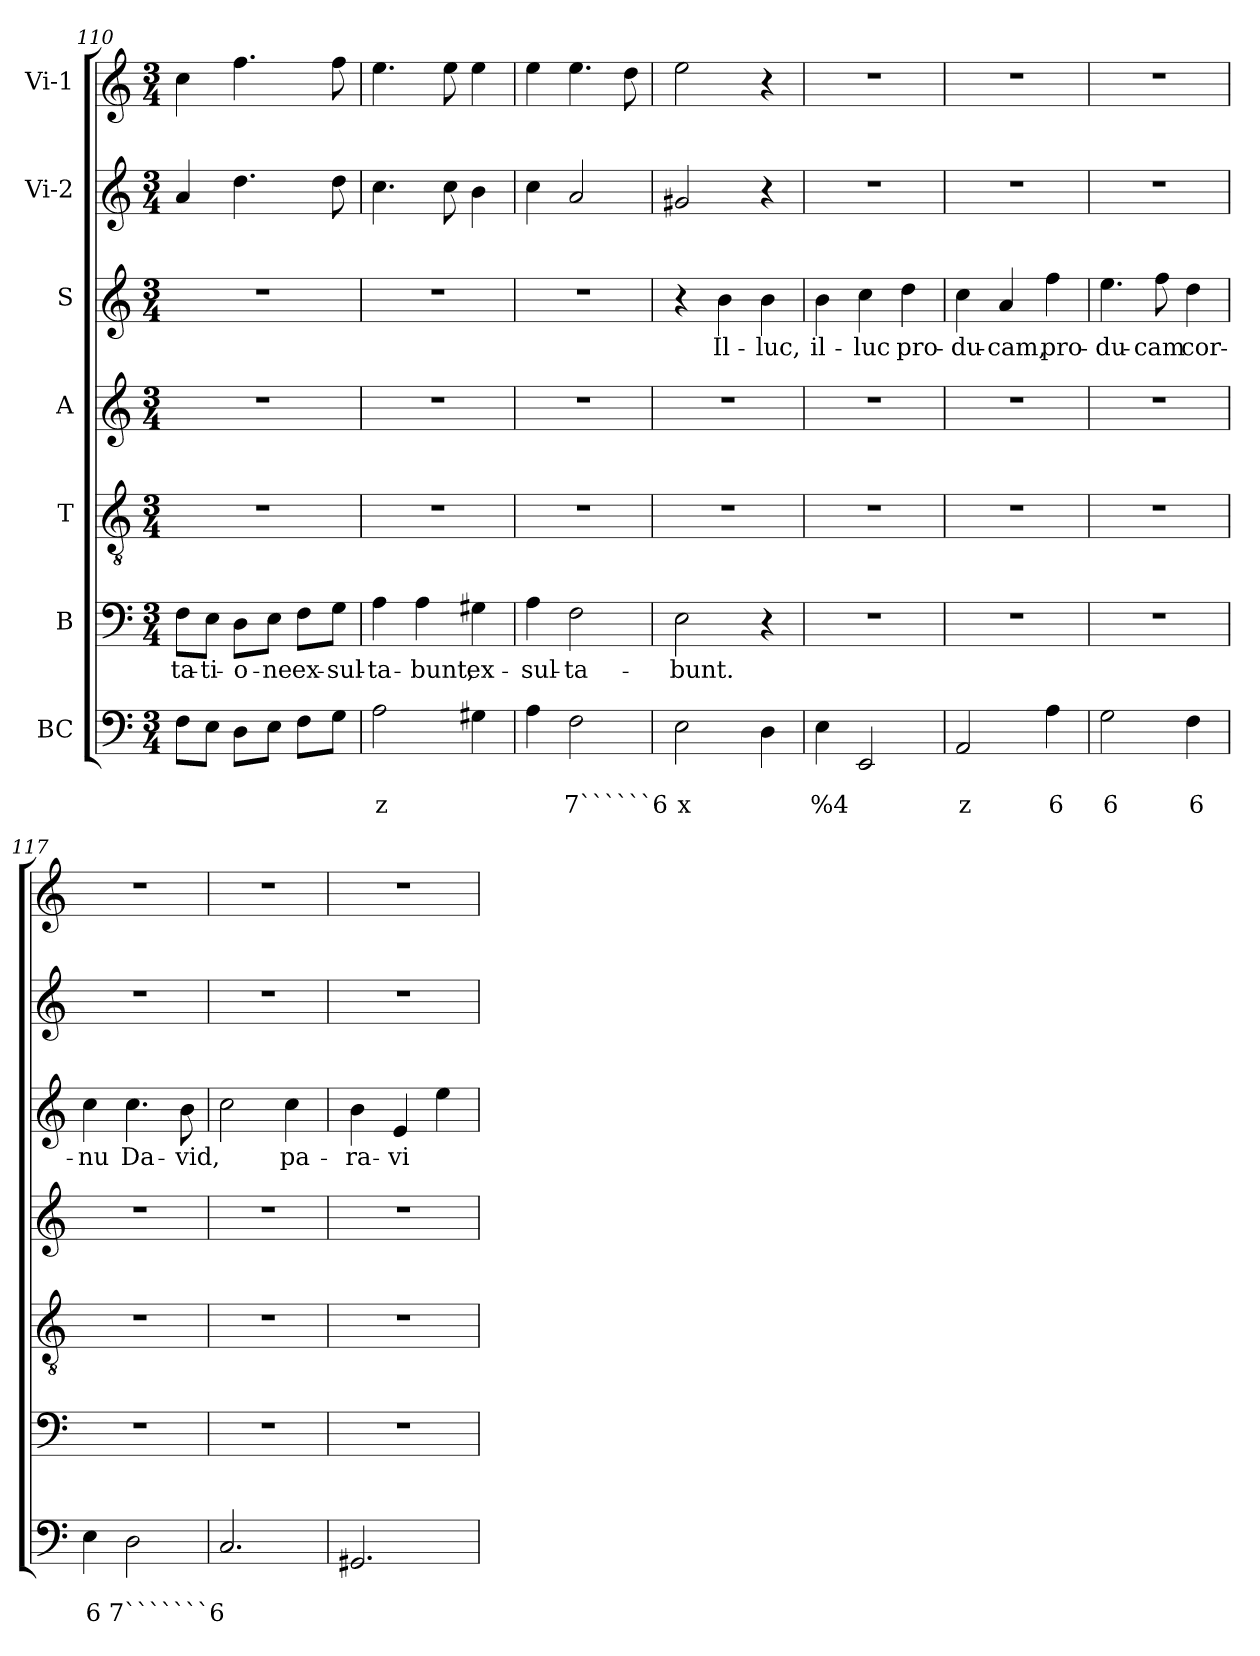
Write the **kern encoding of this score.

**kern	**text	**text	**kern	**text	**kern	**kern	**kern	**text	**kern	**kern
*part7	*part7	*part7	*part6	*part6	*part5	*part4	*part3	*part3	*part2	*part1
*staff7	*staff7	*staff7	*staff6	*staff6	*staff5	*staff4	*staff3	*staff3	*staff2	*staff1
*I"BC	*	*	*I"B	*	*I"T	*I"A	*I"S	*	*I"Vi-2	*I"Vi-1
*clefF4	*	*	*clefF4	*	*clefGv2	*clefG2	*clefG2	*	*clefG2	*clefG2
*k[]	*	*	*k[]	*	*k[]	*k[]	*k[]	*	*k[]	*k[]
*C:	*	*	*C:	*	*C:	*C:	*C:	*	*C:	*C:
*M3/4	*	*	*M3/4	*	*M3/4	*M3/4	*M3/4	*	*M3/4	*M3/4
=110	=110	=110	=110	=110	=110	=110	=110	=110	=110	=110
!	!	!	!	!LO:LY:b	!	!	!	!	!	!
8F\L	.	.	8F\L	-ta-	2.r	2.r	2.r	.	4a/	4cc\
!	!	!	!	!LO:LY:b	!	!	!	!	!	!
8E\J	.	.	8E\J	-ti-	.	.	.	.	.	.
!	!	!	!	!LO:LY:b	!	!	!	!	!	!
8D\L	.	.	8D\L	-o-	.	.	.	.	4.dd\	4.ff\
!	!	!	!	!LO:LY:b	!	!	!	!	!	!
8E\J	.	.	8E\J	-ne	.	.	.	.	.	.
!	!	!	!	!LO:LY:b	!	!	!	!	!	!
8F\L	.	.	8F\L	ex-	.	.	.	.	.	.
!	!	!	!	!LO:LY:b	!	!	!	!	!	!
8G\J	.	.	8G\J	-sul-	.	.	.	.	8dd\	8ff\
=111	=111	=111	=111	=111	=111	=111	=111	=111	=111	=111
!	!	!LO:LY:b	!	!LO:LY:b	!	!	!	!	!	!
2A\	.	z	4A\	-ta-	2.r	2.r	2.r	.	4.cc\	4.ee\
!	!	!	!	!LO:LY:b	!	!	!	!	!	!
.	.	.	4A\	-bunt,	.	.	.	.	.	.
.	.	.	.	.	.	.	.	.	8cc\	8ee\
!	!	!	!	!LO:LY:b	!	!	!	!	!	!
4G#X\	.	.	4G#X\	ex-	.	.	.	.	4b\	4ee\
=112	=112	=112	=112	=112	=112	=112	=112	=112	=112	=112
!	!	!	!	!LO:LY:b	!	!	!	!	!	!
4A\	.	.	4A\	-sul-	2.r	2.r	2.r	.	4cc\	4ee\
!	!	!LO:LY:b	!	!LO:LY:b	!	!	!	!	!	!
2F\	.	7``````6	2F\	-ta-	.	.	.	.	2a/	4.ee\
.	.	.	.	.	.	.	.	.	.	8dd\
=113	=113	=113	=113	=113	=113	=113	=113	=113	=113	=113
!	!	!LO:LY:b	!	!LO:LY:b	!	!	!	!	!	!
2E\	.	x	2E\	-bunt.	2.r	2.r	4r	.	2g#X/	2ee\
!	!	!	!	!	!	!	!	!LO:LY:b	!	!
.	.	.	.	.	.	.	4b\	Il-	.	.
!	!	!	!	!	!	!	!	!LO:LY:b	!	!
4D\	.	.	4r	.	.	.	4b\	-luc,	4r	4r
!!LO:LB:g=z
=114	=114	=114	=114	=114	=114	=114	=114	=114	=114	=114
!	!	!LO:LY:b	!	!	!	!	!	!LO:LY:b	!	!
4E\	.	%4	2.r	.	2.r	2.r	4b\	il-	2.r	2.r
!	!	!	!	!	!	!	!	!LO:LY:b	!	!
2EE/	.	.	.	.	.	.	4cc\	-luc	.	.
!	!	!	!	!	!	!	!	!LO:LY:b	!	!
.	.	.	.	.	.	.	4dd\	pro-	.	.
=115	=115	=115	=115	=115	=115	=115	=115	=115	=115	=115
!	!	!LO:LY:b	!	!	!	!	!	!LO:LY:b	!	!
2AA/	.	z	2.r	.	2.r	2.r	4cc\	-du-	2.r	2.r
!	!	!	!	!	!	!	!	!LO:LY:b	!	!
.	.	.	.	.	.	.	4a/	-cam,	.	.
!	!	!LO:LY:b	!	!	!	!	!	!LO:LY:b	!	!
4A\	.	6	.	.	.	.	4ff\	pro-	.	.
=116	=116	=116	=116	=116	=116	=116	=116	=116	=116	=116
!	!	!LO:LY:b	!	!	!	!	!	!LO:LY:b	!	!
2G\	.	6	2.r	.	2.r	2.r	4.ee\	-du-	2.r	2.r
!	!	!	!	!	!	!	!	!LO:LY:b	!	!
.	.	.	.	.	.	.	8ff\	-cam	.	.
!	!	!LO:LY:b	!	!	!	!	!	!LO:LY:b	!	!
4F\	.	6	.	.	.	.	4dd\	cor-	.	.
=117	=117	=117	=117	=117	=117	=117	=117	=117	=117	=117
!	!	!LO:LY:b	!	!	!	!	!	!LO:LY:b	!	!
4E\	.	6	2.r	.	2.r	2.r	4cc\	-nu	2.r	2.r
!	!	!LO:LY:b	!	!	!	!	!	!LO:LY:b	!	!
2D\	.	7```````6	.	.	.	.	4.cc\	Da-	.	.
!	!	!	!	!	!	!	!	!LO:LY:b	!	!
.	.	.	.	.	.	.	8b\	-vid,	.	.
=118	=118	=118	=118	=118	=118	=118	=118	=118	=118	=118
2.C/	.	.	2.r	.	2.r	2.r	2cc\	.	2.r	2.r
!	!	!	!	!	!	!	!	!LO:LY:b	!	!
.	.	.	.	.	.	.	4cc\	pa-	.	.
=119	=119	=119	=119	=119	=119	=119	=119	=119	=119	=119
!	!	!	!	!	!	!	!	!LO:LY:b	!	!
2.GG#X/	.	.	2.r	.	2.r	2.r	4b\	-ra-	2.r	2.r
!	!	!	!	!	!	!	!	!LO:LY:b	!	!
.	.	.	.	.	.	.	4e/	-vi	.	.
.	.	.	.	.	.	.	4ee\	.	.	.
=	=	=	=	=	=	=	=	=	=	=
*-	*-	*-	*-	*-	*-	*-	*-	*-	*-	*-
